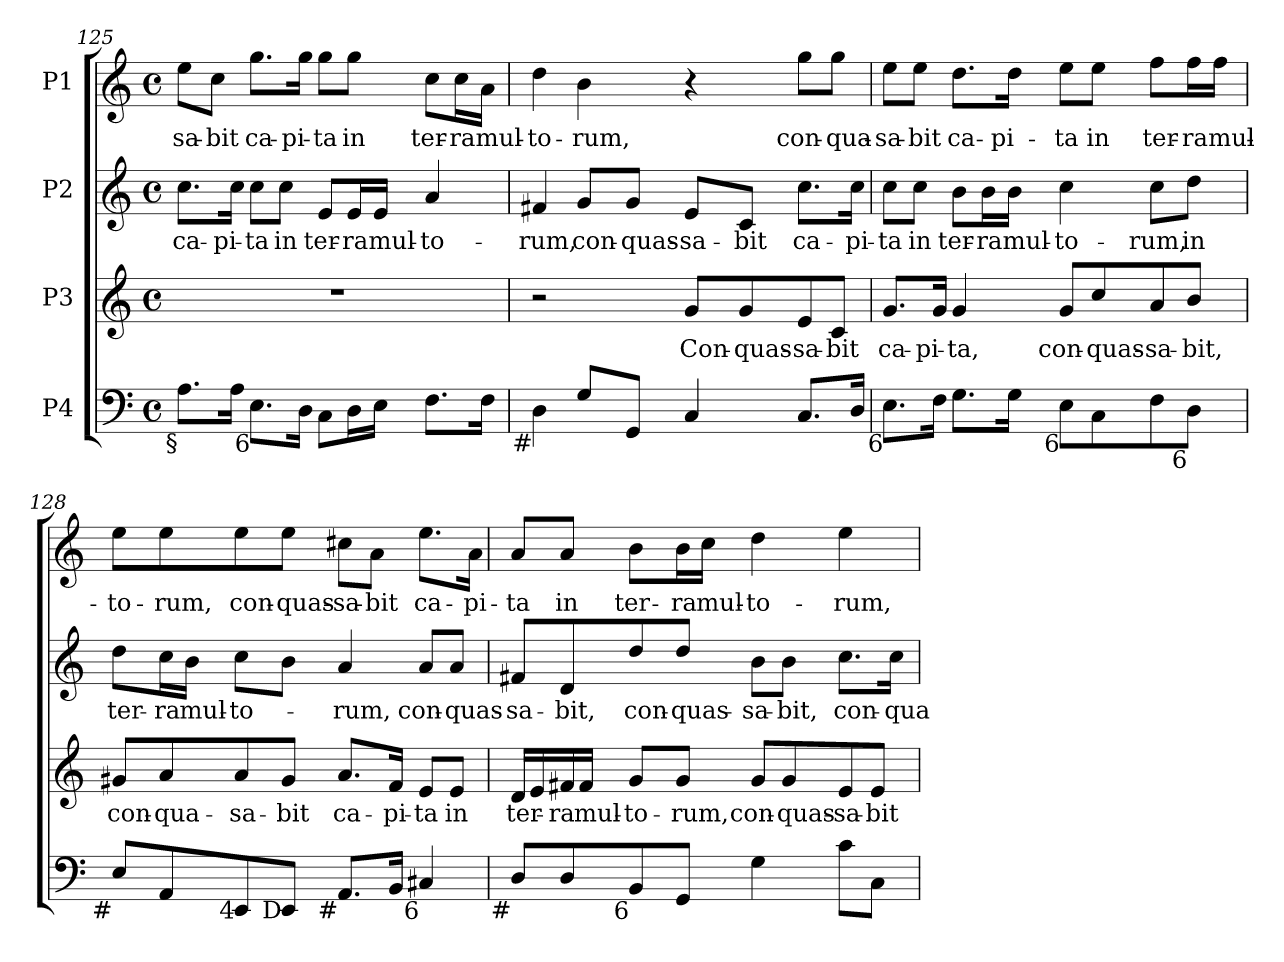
**kern	**kern	**text	**kern	**text	**kern	**text
*part4	*part3	*part3	*part2	*part2	*part1	*part1
*staff4	*staff3	*staff3	*staff2	*staff2	*staff1	*staff1
*I"P4	*I"P3	*	*I"P2	*	*I"P1	*
!!LO:PB:g=z
*clefF4	*clefG2	*	*clefG2	*	*clefG2	*
*k[]	*k[]	*	*k[]	*	*k[]	*
*C:	*C:	*	*C:	*	*C:	*
*M4/4	*M4/4	*	*M4/4	*	*M4/4	*
*met(c)	*met(c)	*	*met(c)	*	*met(c)	*
=125	=125	=125	=125	=125	=125	=125
!	!	!	!	!LO:LY:b:color=#000000	!	!
!LO:TX:b:rj:t=§	!	!	!	!	!	!
!	!	!	!	!	!	!LO:LY:b:color=#000000
8.Ai\L	1r	.	8.cci\L	ca-	8eei\L	-sa-
!	!	!	!	!	!	!LO:LY:b:color=#000000
.	.	.	.	.	8cci\J	-bit
!	!	!	!	!LO:LY:b:color=#000000	!	!
16Ai\Jk	.	.	16cci\Jk	-pi-	.	.
!	!	!	!	!LO:LY:b:color=#000000	!	!
!LO:TX:b:rj:t=6	!	!	!	!	!	!
!	!	!	!	!	!	!LO:LY:b:color=#000000
8.Ei\L	.	.	8cci\L	-ta	8.ggi\L	ca-
!	!	!	!	!LO:LY:b:color=#000000	!	!
.	.	.	8cci\J	in	.	.
!	!	!	!	!	!	!LO:LY:b:color=#000000
16Di\Jk	.	.	.	.	16ggi\Jk	-pi-
!	!	!	!	!LO:LY:b:color=#000000	!	!
!	!	!	!	!	!	!LO:LY:b:color=#000000
8Ci\L	.	.	8ei/L	ter-	8ggi\L	-ta
!	!	!	!	!LO:LY:b:color=#000000	!	!
!	!	!	!	!	!	!LO:LY:b:color=#000000
16Di\L	.	.	16ei/L	-ra	8ggi\J	in
!	!	!	!	!LO:LY:b:color=#000000	!	!
16Ei\JJ	.	.	16ei/JJ	mul-	.	.
!	!	!	!	!LO:LY:b:color=#000000	!	!
!	!	!	!	!	!	!LO:LY:b:color=#000000
8.Fi\L	.	.	4ai/	-to-	8cci\L	ter-
!	!	!	!	!	!	!LO:LY:b:color=#000000
.	.	.	.	.	16cci\L	-ra
!	!	!	!	!	!	!LO:LY:b:color=#000000
16Fi\Jk	.	.	.	.	16ai\JJ	mul-
=126	=126	=126	=126	=126	=126	=126
!	!	!	!	!LO:LY:b:color=#000000	!	!
!LO:TX:b:rj:t=#	!	!	!	!	!	!
!	!	!	!	!	!	!LO:LY:b:color=#000000
4Di\	2r	.	4f#Xi/	-rum,	4ddi\	-to-
!	!	!	!	!LO:LY:b:color=#000000	!	!
!	!	!	!	!	!	!LO:LY:b:color=#000000
8Gi/L	.	.	8gi/L	con-	4bi\	-rum,
!	!	!	!	!LO:LY:b:color=#000000	!	!
8GGi/J	.	.	8gi/J	-quas-	.	.
!	!	!LO:LY:b:color=#000000	!	!	!	!
!	!	!	!	!LO:LY:b:color=#000000	!	!
4Ci/	8gi/L	Con-	8ei/L	-sa-	4r	.
!	!	!LO:LY:b:color=#000000	!	!	!	!
!	!	!	!	!LO:LY:b:color=#000000	!	!
.	8gi/	-quas-	8ci/J	-bit	.	.
!	!	!LO:LY:b:color=#000000	!	!	!	!
!	!	!	!	!LO:LY:b:color=#000000	!	!
!	!	!	!	!	!	!LO:LY:b:color=#000000
8.Ci/L	8ei/	-sa-	8.cci\L	ca-	8ggi\L	con-
!	!	!LO:LY:b:color=#000000	!	!	!	!
!	!	!	!	!	!	!LO:LY:b:color=#000000
.	8ci/J	-bit	.	.	8ggi\J	-qua-
!	!	!	!	!LO:LY:b:color=#000000	!	!
16Di/Jk	.	.	16cci\Jk	-pi-	.	.
=127	=127	=127	=127	=127	=127	=127
!	!	!LO:LY:b:color=#000000	!	!	!	!
!	!	!	!	!LO:LY:b:color=#000000	!	!
!LO:TX:b:rj:t=6	!	!	!	!	!	!
!	!	!	!	!	!	!LO:LY:b:color=#000000
8.Ei\L	8.gi/L	ca-	8cci\L	-ta	8eei\L	-sa-
!	!	!	!	!LO:LY:b:color=#000000	!	!
!	!	!	!	!	!	!LO:LY:b:color=#000000
.	.	.	8cci\J	in	8eei\J	bit
!	!	!LO:LY:b:color=#000000	!	!	!	!
16Fi\Jk	16gi/Jk	-pi-	.	.	.	.
!	!	!LO:LY:b:color=#000000	!	!	!	!
!	!	!	!	!LO:LY:b:color=#000000	!	!
!	!	!	!	!	!	!LO:LY:b:color=#000000
8.Gi\L	4gi/	-ta,	8bi\L	ter-	8.ddi\L	ca-
!	!	!	!	!LO:LY:b:color=#000000	!	!
.	.	.	16bi\L	-ra	.	.
!	!	!	!	!LO:LY:b:color=#000000	!	!
!	!	!	!	!	!	!LO:LY:b:color=#000000
16Gi\Jk	.	.	16bi\JJ	mul-	16ddi\Jk	-pi-
!	!	!LO:LY:b:color=#000000	!	!	!	!
!	!	!	!	!LO:LY:b:color=#000000	!	!
!LO:TX:b:rj:t=6	!	!	!	!	!	!
!	!	!	!	!	!	!LO:LY:b:color=#000000
8Ei\L	8gi/L	con-	4cci\	-to-	8eei\L	-ta
!	!	!LO:LY:b:color=#000000	!	!	!	!
!	!	!	!	!	!	!LO:LY:b:color=#000000
8Ci\	8cci/	-quas-	.	.	8eei\J	in
!	!	!LO:LY:b:color=#000000	!	!	!	!
!	!	!	!	!LO:LY:b:color=#000000	!	!
!	!	!	!	!	!	!LO:LY:b:color=#000000
8Fi\	8ai/	-sa-	8cci\L	-rum,	8ffi\L	ter-
!	!	!LO:LY:b:color=#000000	!	!	!	!
!	!	!	!	!LO:LY:b:color=#000000	!	!
!LO:TX:b:rj:t=6	!	!	!	!	!	!
!	!	!	!	!	!	!LO:LY:b:color=#000000
8Di\J	8bi/J	-bit,	8ddi\J	in	16ffi\L	-ra
!	!	!	!	!	!	!LO:LY:b:color=#000000
.	.	.	.	.	16ffi\JJ	mul-
!!LO:LB:g=z
=128	=128	=128	=128	=128	=128	=128
!	!	!LO:LY:b:color=#000000	!	!	!	!
!	!	!	!	!LO:LY:b:color=#000000	!	!
!LO:TX:b:rj:t=#	!	!	!	!	!	!
!	!	!	!	!	!	!LO:LY:b:color=#000000
8Ei/L	8g#Xi/L	con-	8ddi\L	ter-	8eei\L	-to-
!	!	!LO:LY:b:color=#000000	!	!	!	!
!	!	!	!	!LO:LY:b:color=#000000	!	!
!	!	!	!	!	!	!LO:LY:b:color=#000000
8AAi/	8ai/	-qua-	16cci\L	-ra	8eei\	-rum,
!	!	!	!	!LO:LY:b:color=#000000	!	!
.	.	.	16bi\JJ	mul-	.	.
!	!	!LO:LY:b:color=#000000	!	!	!	!
!	!	!	!	!LO:LY:b:color=#000000	!	!
!LO:TX:b:rj:t=4	!	!	!	!	!	!
!	!	!	!	!	!	!LO:LY:b:color=#000000
8EEi/	8ai/	-sa-	8cci\L	-to-	8eei\	con-
!	!	!LO:LY:b:color=#000000	!	!	!	!
!LO:TX:b:rj:t=D	!	!	!	!	!	!
!	!	!	!	!	!	!LO:LY:b:color=#000000
8EEi/J	8g#i/J	-bit	8bi\J	.	8eei\J	-quas-
!	!	!LO:LY:b:color=#000000	!	!	!	!
!	!	!	!	!LO:LY:b:color=#000000	!	!
!LO:TX:b:rj:t=#	!	!	!	!	!	!
!	!	!	!	!	!	!LO:LY:b:color=#000000
8.AAi/L	8.ai/L	ca-	4ai/	-rum,	8cc#Xi\L	-sa-
!	!	!	!	!	!	!LO:LY:b:color=#000000
.	.	.	.	.	8ai\J	-bit
!	!	!LO:LY:b:color=#000000	!	!	!	!
16BBi/Jk	16fi/Jk	-pi-	.	.	.	.
!	!	!LO:LY:b:color=#000000	!	!	!	!
!	!	!	!	!LO:LY:b:color=#000000	!	!
!LO:TX:b:rj:t=6	!	!	!	!	!	!
!	!	!	!	!	!	!LO:LY:b:color=#000000
4C#Xi/	8ei/L	-ta	8ai/L	con-	8.eei\L	ca-
!	!	!LO:LY:b:color=#000000	!	!	!	!
!	!	!	!	!LO:LY:b:color=#000000	!	!
.	8ei/J	in	8ai/J	-quas-	.	.
!	!	!	!	!	!	!LO:LY:b:color=#000000
.	.	.	.	.	16ai\Jk	-pi-
=129	=129	=129	=129	=129	=129	=129
!	!	!LO:LY:b:color=#000000	!	!	!	!
!	!	!	!	!LO:LY:b:color=#000000	!	!
!LO:TX:b:rj:t=#	!	!	!	!	!	!
!	!	!	!	!	!	!LO:LY:b:color=#000000
8Di/L	16di/LL	ter-	8f#Xi/L	-sa-	8ai/L	-ta
.	16ei/	.	.	.	.	.
!	!	!LO:LY:b:color=#000000	!	!	!	!
!	!	!	!	!LO:LY:b:color=#000000	!	!
!	!	!	!	!	!	!LO:LY:b:color=#000000
8Di/	16f#Xi/	-ra	8di/	-bit,	8ai/J	in
!	!	!LO:LY:b:color=#000000	!	!	!	!
.	16f#i/JJ	mul-	.	.	.	.
!	!	!LO:LY:b:color=#000000	!	!	!	!
!	!	!	!	!LO:LY:b:color=#000000	!	!
!LO:TX:b:rj:t=6	!	!	!	!	!	!
!	!	!	!	!	!	!LO:LY:b:color=#000000
8BBi/	8gi/L	-to-	8ddi/	con-	8bi\L	ter-
!	!	!LO:LY:b:color=#000000	!	!	!	!
!	!	!	!	!LO:LY:b:color=#000000	!	!
!	!	!	!	!	!	!LO:LY:b:color=#000000
8GGi/J	8gi/J	-rum,	8ddi/J	-quas-	16bi\L	-ra
!	!	!	!	!	!	!LO:LY:b:color=#000000
.	.	.	.	.	16cci\JJ	mul-
!	!	!LO:LY:b:color=#000000	!	!	!	!
!	!	!	!	!LO:LY:b:color=#000000	!	!
!	!	!	!	!	!	!LO:LY:b:color=#000000
4Gi\	8gi/L	con-	8bi\L	-sa-	4ddi\	-to-
!	!	!LO:LY:b:color=#000000	!	!	!	!
!	!	!	!	!LO:LY:b:color=#000000	!	!
.	8gi/	-quas-	8bi\J	-bit,	.	.
!	!	!LO:LY:b:color=#000000	!	!	!	!
!	!	!	!	!LO:LY:b:color=#000000	!	!
!	!	!	!	!	!	!LO:LY:b:color=#000000
8ci\L	8ei/	-sa-	8.cci\L	con-	4eei\	-rum,
!	!	!LO:LY:b:color=#000000	!	!	!	!
8Ci\J	8ei/J	-bit	.	.	.	.
!	!	!	!	!LO:LY:b:color=#000000	!	!
.	.	.	16cci\Jk	-qua-	.	.
=	=	=	=	=	=	=
*-	*-	*-	*-	*-	*-	*-
